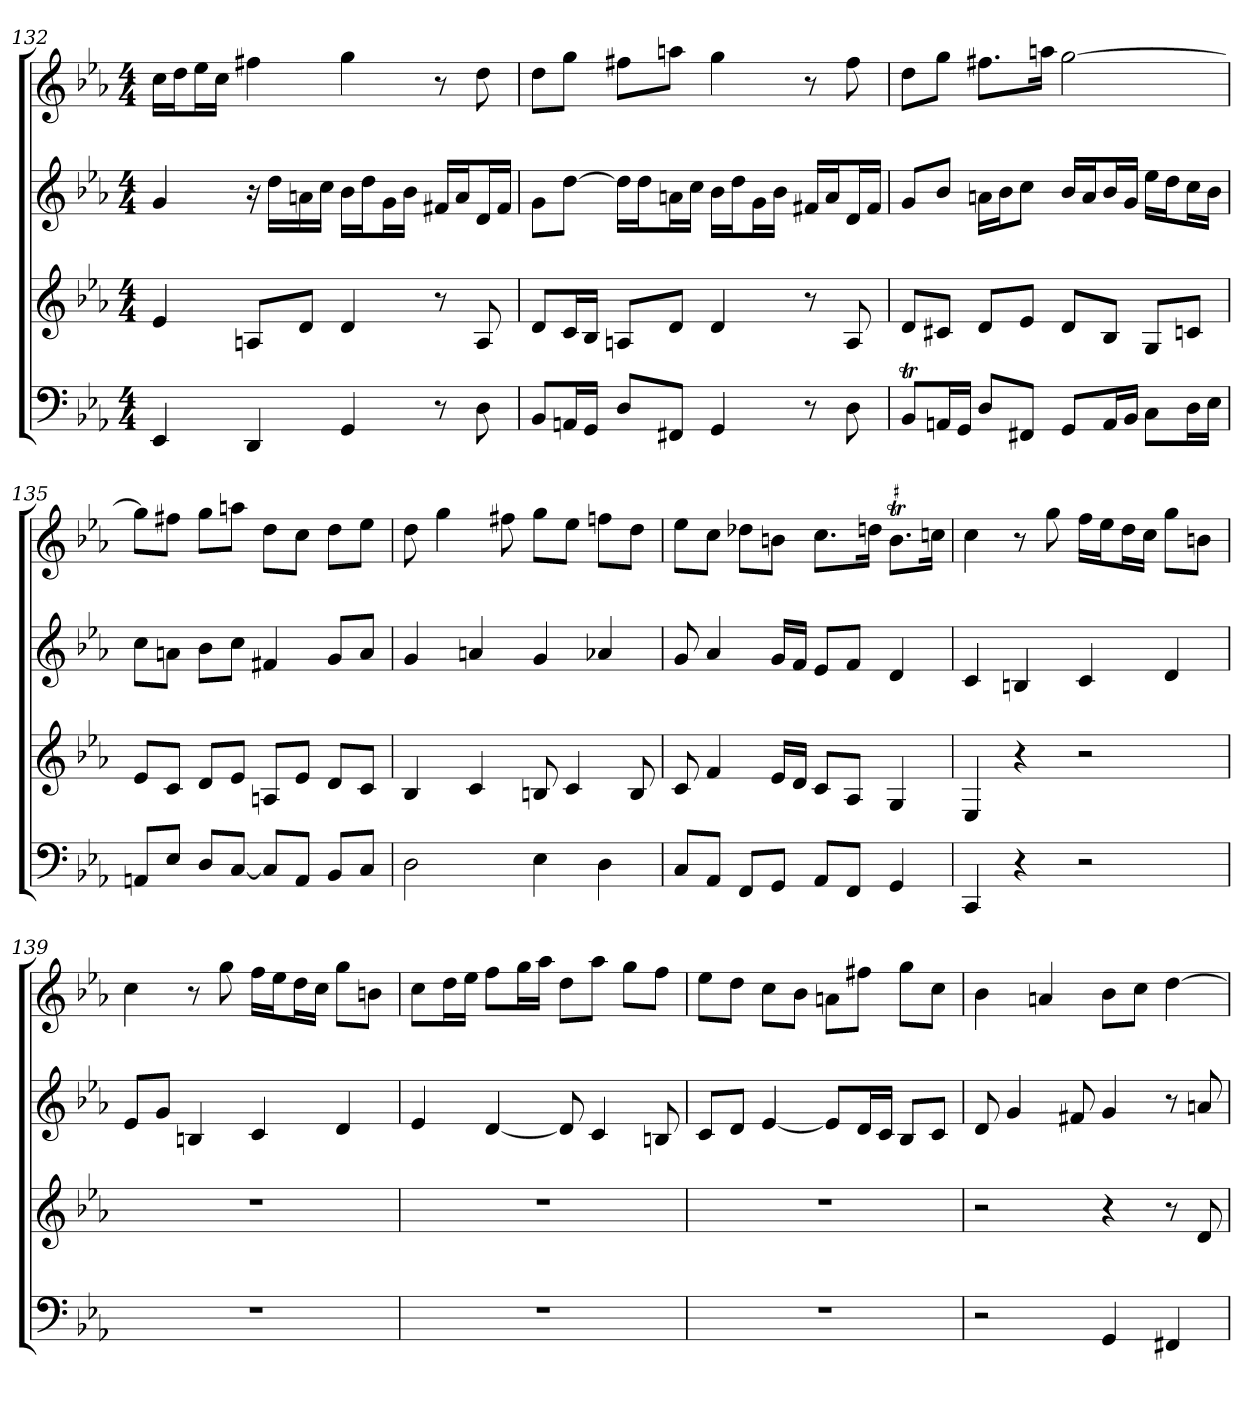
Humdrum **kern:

**kern	**kern	**kern	**kern
*part4	*part3	*part2	*part1
*staff4	*staff3	*staff2	*staff1
*k[b-e-a-]	*k[b-e-a-]	*k[b-e-a-]	*k[b-e-a-]
*M4/4	*M4/4	*M4/4	*M4/4
=132	=132	=132	=132
4EE-	4e-	4g	16ccLL
.	.	.	16ddJ
.	.	.	16ee-L
.	.	.	16ccJJ
4DD	8AnL	16r	4ff#X
.	.	16ddLL	.
.	8dJ	16an	.
.	.	16ccJJ	.
4GG	4d	16b-LL	4gg
.	.	16ddJ	.
.	.	16gL	.
.	.	16b-JJ	.
8r	8r	16f#XLL	8r
.	.	16aJ	.
8D	8A	16dL	8dd
.	.	16f#JJ	.
=133	=133	=133	=133
8BB-L	8dL	8gL	8ddL
16AAnL	16cL	[8ddJ	8ggJ
16GGJJ	16B-JJ	.	.
8DL	8AnL	16ddLL]	8ff#XL
.	.	16ddJ	.
8FF#XJ	8dJ	16anL	8aanJ
.	.	16ccJJ	.
4GG	4d	16b-LL	4gg
.	.	16ddJ	.
.	.	16gL	.
.	.	16b-JJ	.
8r	8r	16f#XLL	8r
.	.	16aJ	.
8D	8A	16dL	8ff#
.	.	16f#JJ	.
=134	=134	=134	=134
8BB-TL	8dL	8gL	8ddL
16AAnL	8c#XJ	8b-J	8ggJ
16GGJJ	.	.	.
8DL	8dL	16anLL	8.ff#XL
.	.	16b-J	.
8FF#XJ	8e-J	8ccJ	.
.	.	.	16aanJk
8GGL	8dL	16b-LL	[2gg
.	.	16aJ	.
16AAL	8B-J	16b-L	.
16BB-JJ	.	16gJJ	.
8CL	8GL	16ee-LL	.
.	.	16ddJ	.
16DL	8cnJ	16ccL	.
16E-JJ	.	16b-JJ	.
=135	=135	=135	=135
8AAnL	8e-L	8ccL	8ggL]
8E-J	8cJ	8anJ	8ff#XJ
8DL	8dL	8b-L	8ggL
[8CJ	8e-J	8ccJ	8aanJ
8CL]	8AnL	4f#X	8ddL
8AAJ	8e-J	.	8ccJ
8BB-L	8dL	8gL	8ddL
8CJ	8cJ	8aJ	8ee-J
=136	=136	=136	=136
2D	4B-	4g	8dd
.	.	.	4gg
.	4c	4an	.
.	.	.	8ff#X
4E-	8Bn	4g	8ggL
.	4c	.	8ee-J
4D	.	4a-X	8ffnL
.	8B	.	8ddJ
=137	=137	=137	=137
8CL	8c	8g	8ee-L
8AA-J	4f	4a-	8ccJ
8FFL	.	.	8dd-XL
8GGJ	16e-LL	16gLL	8bnJ
.	16dJJ	16fJJ	.
8AA-L	8cL	8e-L	8.ccL
8FFJ	8A-J	8fJ	.
.	.	.	16ddnJk
!	!	!	!LO:TR:acc=#
4GG	4G	4d	8.bTL
.	.	.	16ccnJk
=138	=138	=138	=138
4CC	4E-	4c	4cc
4r	4r	4Bn	8r
.	.	.	8gg
2r	2r	4c	16ffLL
.	.	.	16ee-J
.	.	.	16ddL
.	.	.	16ccJJ
.	.	4d	8ggL
.	.	.	8bnJ
=139	=139	=139	=139
1r	1r	8e-L	4cc
.	.	8gJ	.
.	.	4Bn	8r
.	.	.	8gg
.	.	4c	16ffLL
.	.	.	16ee-J
.	.	.	16ddL
.	.	.	16ccJJ
.	.	4d	8ggL
.	.	.	8bnJ
=140	=140	=140	=140
1r	1r	4e-	8ccL
.	.	.	16ddL
.	.	.	16ee-JJ
.	.	[4d	8ffL
.	.	.	16ggL
.	.	.	16aa-JJ
.	.	8d]	8ddL
.	.	4c	8aa-J
.	.	.	8ggL
.	.	8Bn	8ffJ
=141	=141	=141	=141
1r	1r	8cL	8ee-L
.	.	8dJ	8ddJ
.	.	[4e-	8ccL
.	.	.	8b-J
.	.	8e-L]	8anL
.	.	16dL	8ff#XJ
.	.	16cJJ	.
.	.	8B-L	8ggL
.	.	8cJ	8ccJ
=142	=142	=142	=142
2r	2r	8d	4b-
.	.	4g	.
.	.	.	4an
.	.	8f#X	.
4GG	4r	4g	8b-L
.	.	.	8ccJ
4FF#X	8r	8r	[4dd
.	8d	8an	.
=	=	=	=
*-	*-	*-	*-
